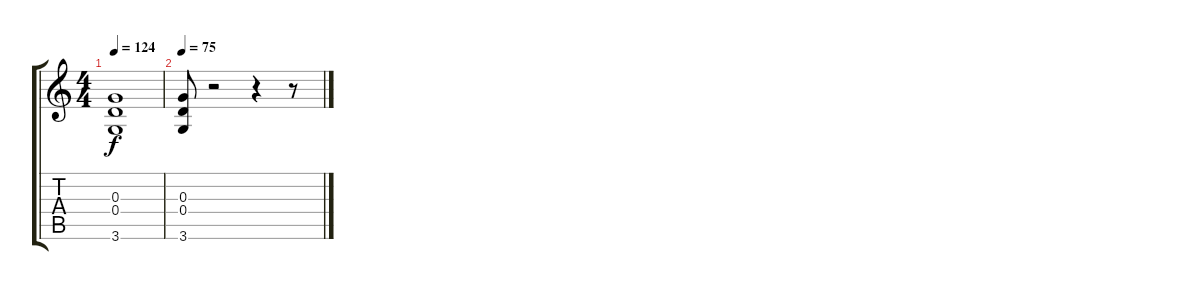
\track "" {instrument overdrivenguitar}
\staff {score tabs}
\tuning (E4 B3 G3 D3 A2 E2) {hide}
\ts (4 4)
\tempo 124
\clef g2
\ks c
(0.3 0.4 3.6).1{dy f} |
\tempo 75
(0.3 0.4 3.6).8 r.2 r.4 r.8
